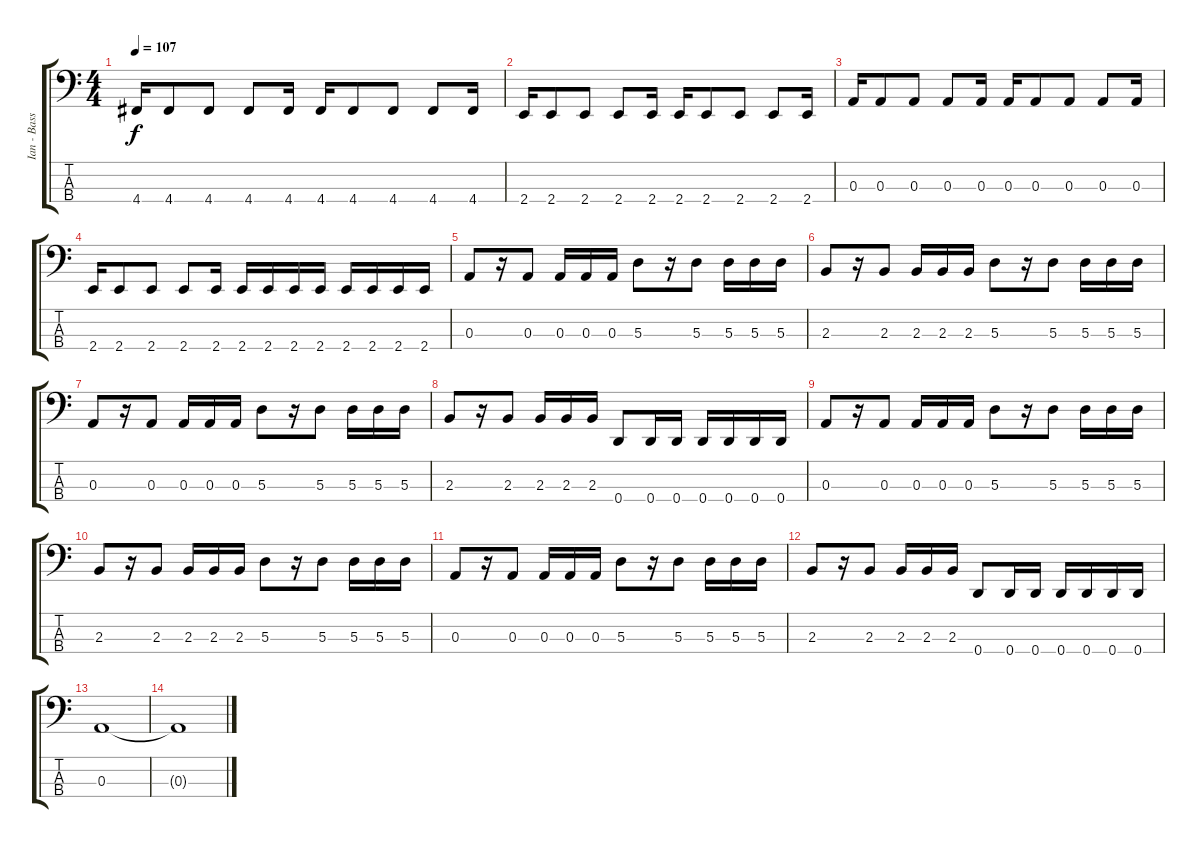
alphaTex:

\track ("Ian - Bass" "Ian - Bass") {instrument electricbasspick}
\staff {score tabs}
\tuning (G2 D2 A1 D1) {hide}
\ts (4 4)
\tempo 107
\clef f4
\ks c
4.4.16{dy f} 4.4.8 4.4.8 4.4.8 4.4.16 4.4.16 4.4.8 4.4.8 4.4.8 4.4.16 |
2.4.16 2.4.8 2.4.8 2.4.8 2.4.16 2.4.16 2.4.8 2.4.8 2.4.8 2.4.16 |
0.3.16 0.3.8 0.3.8 0.3.8 0.3.16 0.3.16 0.3.8 0.3.8 0.3.8 0.3.16 |
2.4.16 2.4.8 2.4.8 2.4.8 2.4.16 2.4.16 2.4.16 2.4.16 2.4.16 2.4.16 2.4.16 2.4.16 2.4.16 |
0.3.8 r.16 0.3.8 0.3.16 0.3.16 0.3.16 5.3.8 r.16 5.3.8 5.3.16 5.3.16 5.3.16 |
2.3.8 r.16 2.3.8 2.3.16 2.3.16 2.3.16 5.3.8 r.16 5.3.8 5.3.16 5.3.16 5.3.16 |
0.3.8 r.16 0.3.8 0.3.16 0.3.16 0.3.16 5.3.8 r.16 5.3.8 5.3.16 5.3.16 5.3.16 |
2.3.8 r.16 2.3.8 2.3.16 2.3.16 2.3.16 0.4.8 0.4.16 0.4.16 0.4.16 0.4.16 0.4.16 0.4.16 |
0.3.8 r.16 0.3.8 0.3.16 0.3.16 0.3.16 5.3.8 r.16 5.3.8 5.3.16 5.3.16 5.3.16 |
2.3.8 r.16 2.3.8 2.3.16 2.3.16 2.3.16 5.3.8 r.16 5.3.8 5.3.16 5.3.16 5.3.16 |
0.3.8 r.16 0.3.8 0.3.16 0.3.16 0.3.16 5.3.8 r.16 5.3.8 5.3.16 5.3.16 5.3.16 |
2.3.8 r.16 2.3.8 2.3.16 2.3.16 2.3.16 0.4.8 0.4.16 0.4.16 0.4.16 0.4.16 0.4.16 0.4.16 |
0.3.1 |
0.3{t}.1
